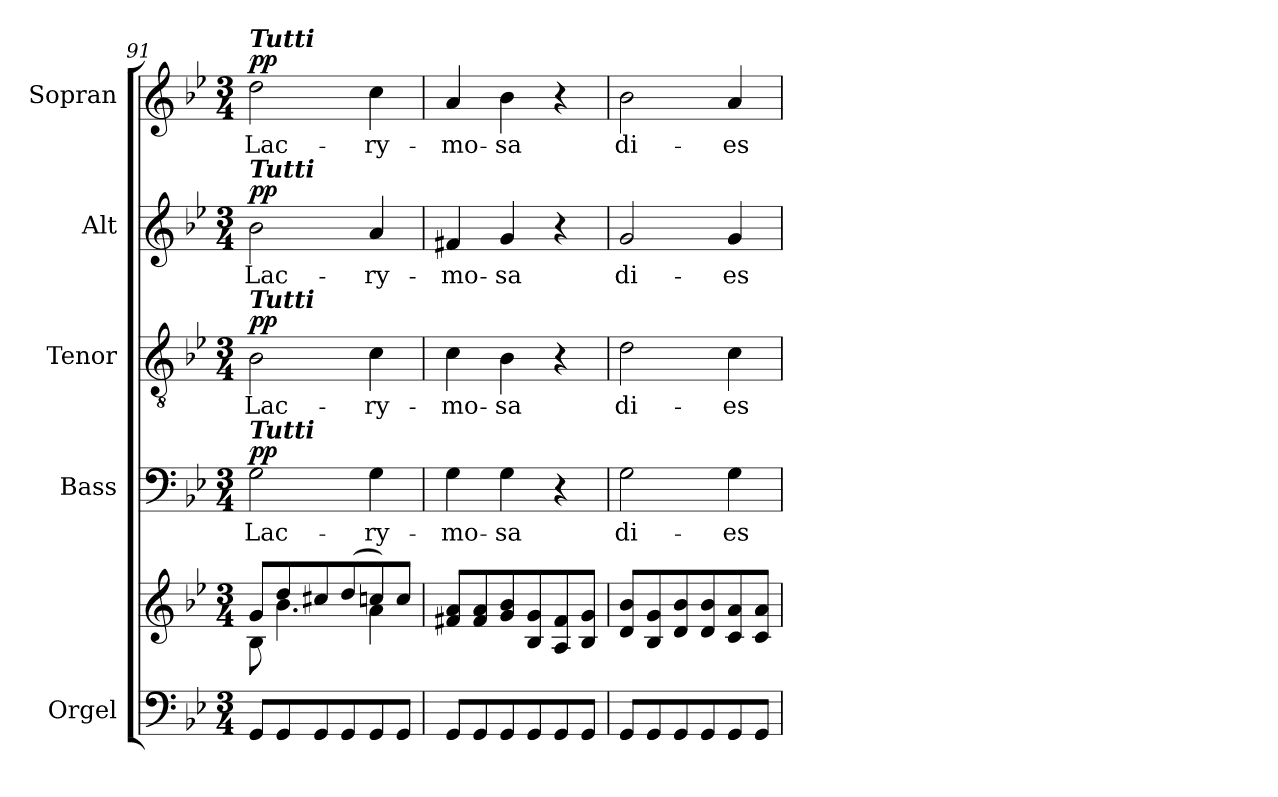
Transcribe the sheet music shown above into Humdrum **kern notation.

**kern	**kern	**kern	**text	**dynam	**kern	**text	**dynam	**kern	**text	**dynam	**kern	**text	**dynam
*part5	*part5	*part4	*part4	*part4	*part3	*part3	*part3	*part2	*part2	*part2	*part1	*part1	*part1
*staff6	*staff5	*staff4	*staff4	*staff4	*staff3	*staff3	*staff3	*staff2	*staff2	*staff2	*staff1	*staff1	*staff1
*I"Orgel	*	*I"Bass	*	*	*I"Tenor	*	*	*I"Alt	*	*	*I"Sopran	*	*
*I'Org.	*	*I'B.	*	*	*I'T.	*	*	*I'A.	*	*	*I'S.	*	*
*clefF4	*clefG2	*clefF4	*	*	*clefGv2	*	*	*clefG2	*	*	*clefG2	*	*
*k[b-e-]	*k[b-e-]	*k[b-e-]	*	*	*k[b-e-]	*	*	*k[b-e-]	*	*	*k[b-e-]	*	*
*B-:	*B-:	*B-:	*	*	*B-:	*	*	*B-:	*	*	*B-:	*	*
*M3/4	*M3/4	*M3/4	*	*	*M3/4	*	*	*M3/4	*	*	*M3/4	*	*
=91	=91	=91	=91	=91	=91	=91	=91	=91	=91	=91	=91	=91	=91
*	*^	*	*	*	*	*	*	*	*	*	*	*	*
!	!	!	!	!	!	!	!	!	!	!	!	!LO:TX:a:Bi:t=Tutti	!	!
!	!	!	!	!	!	!	!	!	!LO:TX:a:Bi:t=Tutti	!	!	!	!	!
!	!	!	!	!	!	!LO:TX:a:Bi:t=Tutti	!	!	!	!	!	!	!	!
!	!	!	!LO:TX:a:Bi:t=Tutti	!	!	!	!	!	!	!	!	!	!	!
!	!	!	!	!LO:LY:b	!LO:DY:a	!	!LO:LY:b	!LO:DY:a	!	!LO:LY:b	!LO:DY:a	!	!LO:LY:b	!LO:DY:a
8GG/L	8g/L	8B-\	2G\	Lac-	pp	2B-\	Lac-	pp	2b-\	Lac-	pp	2dd\	Lac-	pp
8GG/	8dd/	4.b-\	.	.	.	.	.	.	.	.	.	.	.	.
8GG/	8cc#X/	.	.	.	.	.	.	.	.	.	.	.	.	.
8GG/	(>8dd/	.	.	.	.	.	.	.	.	.	.	.	.	.
!	!	!	!	!LO:LY:b	!	!	!LO:LY:b	!	!	!LO:LY:b	!	!	!LO:LY:b	!
8GG/	8ccn/)	4a\	4G\	-ry-	.	4c\	-ry-	.	4a/	-ry-	.	4cc\	-ry-	.
8GG/J	8cc/J	.	.	.	.	.	.	.	.	.	.	.	.	.
*	*v	*v	*	*	*	*	*	*	*	*	*	*	*	*
=92	=92	=92	=92	=92	=92	=92	=92	=92	=92	=92	=92	=92	=92
!	!	!	!LO:LY:b	!	!	!LO:LY:b	!	!	!LO:LY:b	!	!	!LO:LY:b	!
8GG/L	8f#X/ 8a/L	4G\	-mo-	.	4c\	-mo-	.	4f#X/	-mo-	.	4a/	-mo-	.
8GG/	8f#/ 8a/	.	.	.	.	.	.	.	.	.	.	.	.
!	!	!	!LO:LY:b	!	!	!LO:LY:b	!	!	!LO:LY:b	!	!	!LO:LY:b	!
8GG/	8g/ 8b-/	4G\	-sa	.	4B-\	-sa	.	4g/	-sa	.	4b-\	-sa	.
8GG/	8B-/ 8g/	.	.	.	.	.	.	.	.	.	.	.	.
8GG/	8A/ 8f#/	4r	.	.	4r	.	.	4r	.	.	4r	.	.
8GG/J	8B-/ 8g/J	.	.	.	.	.	.	.	.	.	.	.	.
=93	=93	=93	=93	=93	=93	=93	=93	=93	=93	=93	=93	=93	=93
!	!	!	!LO:LY:b	!	!	!LO:LY:b	!	!	!LO:LY:b	!	!	!LO:LY:b	!
8GG/L	8d/ 8b-/L	2G\	di-	.	2d\	di-	.	2g/	di-	.	2b-\	di-	.
8GG/	8B-/ 8g/	.	.	.	.	.	.	.	.	.	.	.	.
8GG/	8d/ 8b-/	.	.	.	.	.	.	.	.	.	.	.	.
8GG/	8d/ 8b-/	.	.	.	.	.	.	.	.	.	.	.	.
!	!	!	!LO:LY:b	!	!	!LO:LY:b	!	!	!LO:LY:b	!	!	!LO:LY:b	!
8GG/	8c/ 8a/	4G\	-es	.	4c\	-es	.	4g/	-es	.	4a/	-es	.
8GG/J	8c/ 8a/J	.	.	.	.	.	.	.	.	.	.	.	.
=	=	=	=	=	=	=	=	=	=	=	=	=	=
*-	*-	*-	*-	*-	*-	*-	*-	*-	*-	*-	*-	*-	*-
